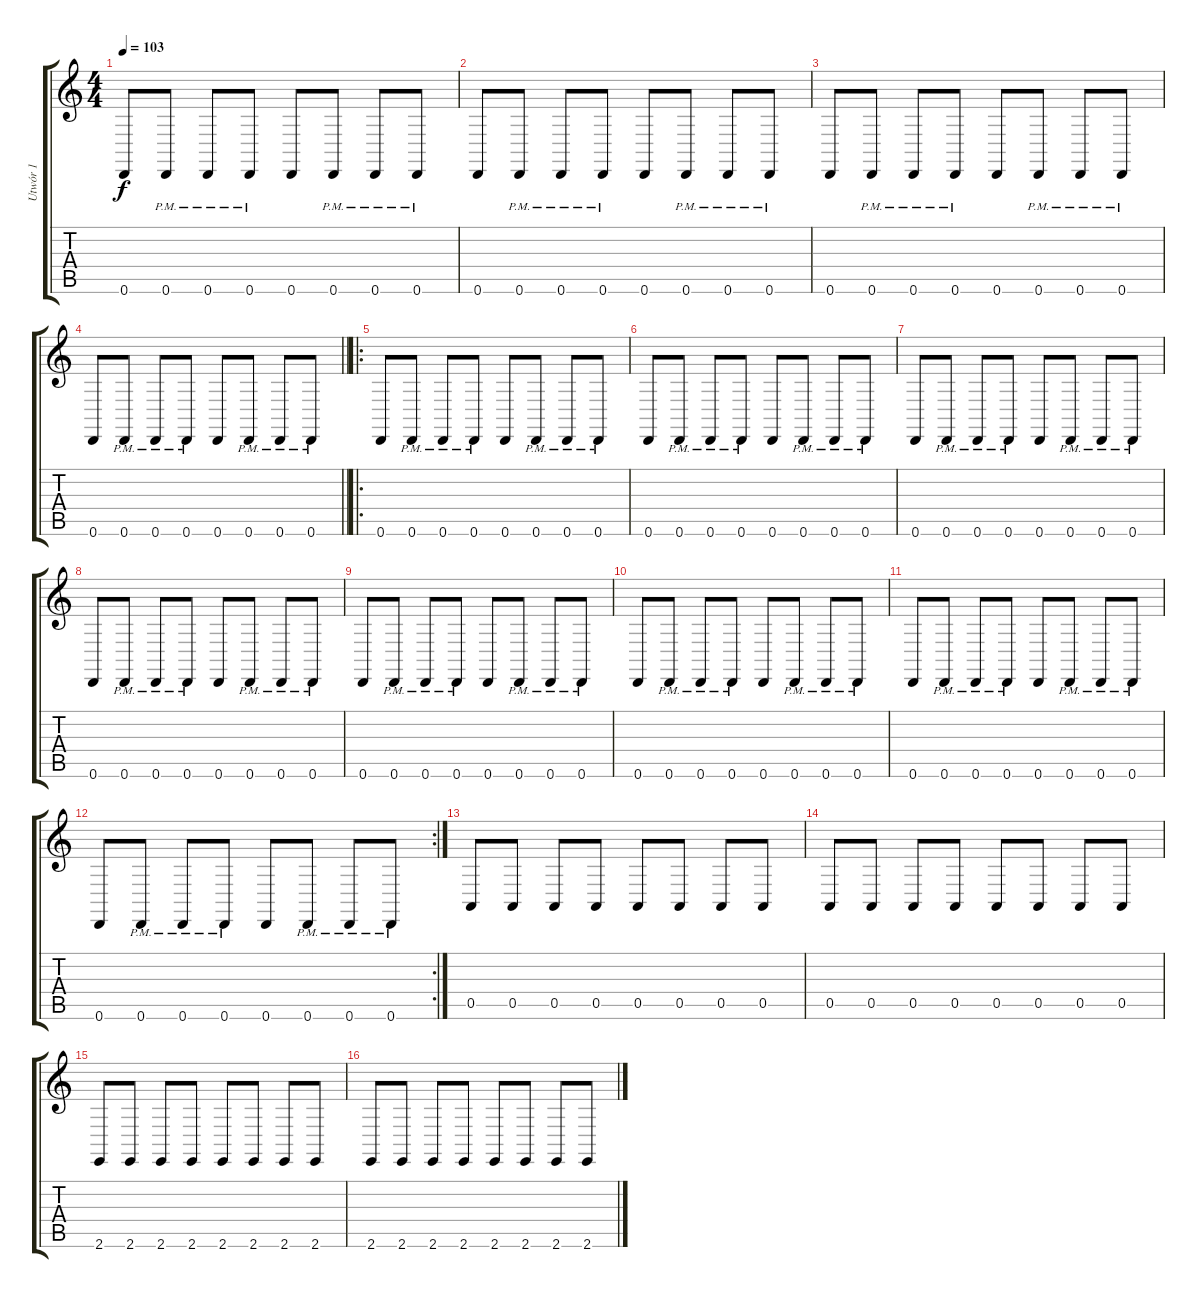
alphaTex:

\track ("Utwór 1" "Utwór 1") {instrument pad3polysynth}
\staff {score tabs}
\tuning (E4 B3 G3 D3 A2 D2) {hide}
\ts (4 4)
\tempo 103
\clef g2
\ks c
0.6.8{dy f} 0.6{pm}.8 0.6{pm}.8 0.6{pm}.8 0.6.8 0.6{pm}.8 0.6{pm}.8 0.6{pm}.8 |
0.6.8 0.6{pm}.8 0.6{pm}.8 0.6{pm}.8 0.6.8 0.6{pm}.8 0.6{pm}.8 0.6{pm}.8 |
0.6.8 0.6{pm}.8 0.6{pm}.8 0.6{pm}.8 0.6.8 0.6{pm}.8 0.6{pm}.8 0.6{pm}.8 |
\barLineRight lightlight
0.6.8 0.6{pm}.8 0.6{pm}.8 0.6{pm}.8 0.6.8 0.6{pm}.8 0.6{pm}.8 0.6{pm}.8 |
\ro
0.6.8 0.6{pm}.8 0.6{pm}.8 0.6{pm}.8 0.6.8 0.6{pm}.8 0.6{pm}.8 0.6{pm}.8 |
0.6.8 0.6{pm}.8 0.6{pm}.8 0.6{pm}.8 0.6.8 0.6{pm}.8 0.6{pm}.8 0.6{pm}.8 |
0.6.8 0.6{pm}.8 0.6{pm}.8 0.6{pm}.8 0.6.8 0.6{pm}.8 0.6{pm}.8 0.6{pm}.8 |
0.6.8 0.6{pm}.8 0.6{pm}.8 0.6{pm}.8 0.6.8 0.6{pm}.8 0.6{pm}.8 0.6{pm}.8 |
0.6.8 0.6{pm}.8 0.6{pm}.8 0.6{pm}.8 0.6.8 0.6{pm}.8 0.6{pm}.8 0.6{pm}.8 |
0.6.8 0.6{pm}.8 0.6{pm}.8 0.6{pm}.8 0.6.8 0.6{pm}.8 0.6{pm}.8 0.6{pm}.8 |
0.6.8 0.6{pm}.8 0.6{pm}.8 0.6{pm}.8 0.6.8 0.6{pm}.8 0.6{pm}.8 0.6{pm}.8 |
\rc 2
0.6.8 0.6{pm}.8 0.6{pm}.8 0.6{pm}.8 0.6.8 0.6{pm}.8 0.6{pm}.8 0.6{pm}.8 |
0.5.8 0.5.8 0.5.8 0.5.8 0.5.8 0.5.8 0.5.8 0.5.8 |
0.5.8 0.5.8 0.5.8 0.5.8 0.5.8 0.5.8 0.5.8 0.5.8 |
2.6.8 2.6.8 2.6.8 2.6.8 2.6.8 2.6.8 2.6.8 2.6.8 |
2.6.8 2.6.8 2.6.8 2.6.8 2.6.8 2.6.8 2.6.8 2.6.8
